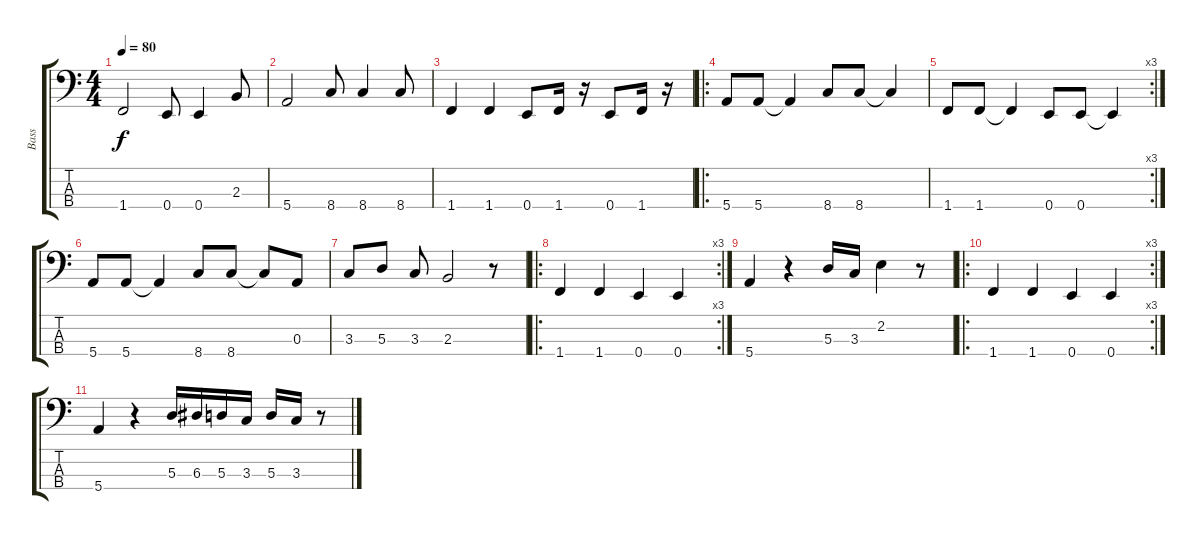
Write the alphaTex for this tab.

\track ("Bass" "Bass") {instrument electricbasspick}
\staff {score tabs}
\tuning (G2 D2 A1 E1) {hide}
\ts (4 4)
\tempo 80
\clef f4
\ks c
1.4.2{dy f} 0.4.8 0.4.4 2.3.8 |
5.4.2 8.4.8 8.4.4 8.4.8 |
1.4.4 1.4.4 0.4.8 1.4.16 r.16 0.4.8 1.4.16 r.16 |
\ro
5.4.8 5.4.8 5.4{t}.4 8.4.8 8.4.8 8.4{t}.4 |
\rc 3
1.4.8 1.4.8 1.4{t}.4 0.4.8 0.4.8 0.4{t}.4 |
5.4.8 5.4.8 5.4{t}.4 8.4.8 8.4.8 8.4{t}.8 0.3.8 |
3.3.8 5.3.8 3.3.8 2.3.2 r.8 |
\ro
\rc 3
1.4.4 1.4.4 0.4.4 0.4.4 |
5.4.4 r.4 5.3.16 3.3.16 2.2.4 r.8 |
\ro
\rc 3
1.4.4 1.4.4 0.4.4 0.4.4 |
5.4.4 r.4 5.3.16 6.3.16 5.3.16 3.3.16 5.3.16 3.3.16 r.8
